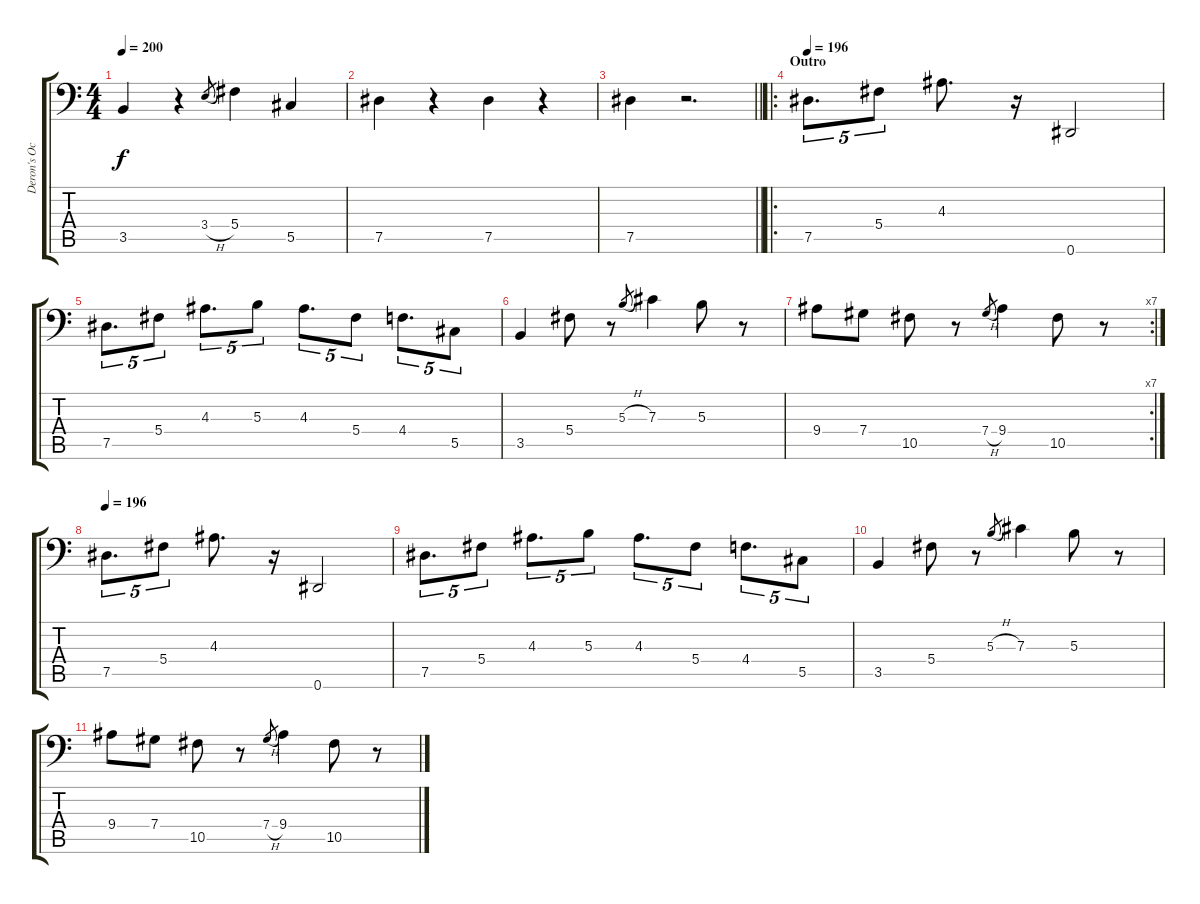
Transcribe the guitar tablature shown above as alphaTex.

\track ("Deron's Octaver" "Deron's Oc") {instrument overdrivenguitar}
\staff {score tabs}
\tuning (Eb3 Bb2 Gb2 Db2 Ab1 Eb1) {hide}
\ts (4 4)
\tempo 200
\clef f4
\ks c
3.5.4{dy f} r.4 3.4{h}.8{gr} 5.4.4 5.5.4 |
7.5.4 r.4 7.5.4 r.4 |
\barLineRight lightlight
7.5.4 r.2{d} |
\ro
\section ("" "Outro")
\tempo 196
7.5.8{d tu (5 4)} 5.4.8{tu (5 4)} 4.3.8{d} r.16 0.6.2 |
7.5.8{d tu (5 4)} 5.4.8{tu (5 4)} 4.3.8{d tu (5 4)} 5.3.8{tu (5 4)} 4.3.8{d tu (5 4)} 5.4.8{tu (5 4)} 4.4.8{d tu (5 4)} 5.5.8{tu (5 4)} |
3.5.4 5.4.8 r.8 5.3{h}.8{gr} 7.3.4 5.3.8 r.8 |
\rc 7
9.4.8 7.4.8 10.5.8 r.8 7.4{h}.8{gr} 9.4.4 10.5.8 r.8 |
\tempo 196
7.5.8{d tu (5 4)} 5.4.8{tu (5 4)} 4.3.8{d} r.16 0.6.2 |
7.5.8{d tu (5 4)} 5.4.8{tu (5 4)} 4.3.8{d tu (5 4)} 5.3.8{tu (5 4)} 4.3.8{d tu (5 4)} 5.4.8{tu (5 4)} 4.4.8{d tu (5 4)} 5.5.8{tu (5 4)} |
3.5.4 5.4.8 r.8 5.3{h}.8{gr} 7.3.4 5.3.8 r.8 |
9.4.8 7.4.8 10.5.8 r.8 7.4{h}.8{gr} 9.4.4 10.5.8 r.8
